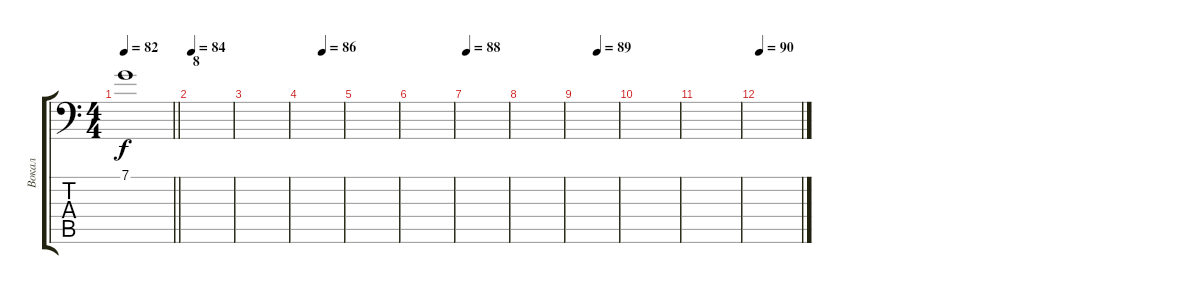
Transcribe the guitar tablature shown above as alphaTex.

\track ("Вокал" "Вокал") {instrument vibraphone}
\staff {score tabs}
\tuning (C4 G3 Eb3 Bb2 F2 Bb1) {hide}
\ts (4 4)
\tempo 82
\clef f4
\barLineRight lightlight
\ks c
7.1.1{dy f} |
\section ("" "8")
\tempo 84
|
|
\tempo (86 0.5)
|
|
|
\tempo 88
|
|
\tempo (89 0.5)
|
|
|
\tempo 90
